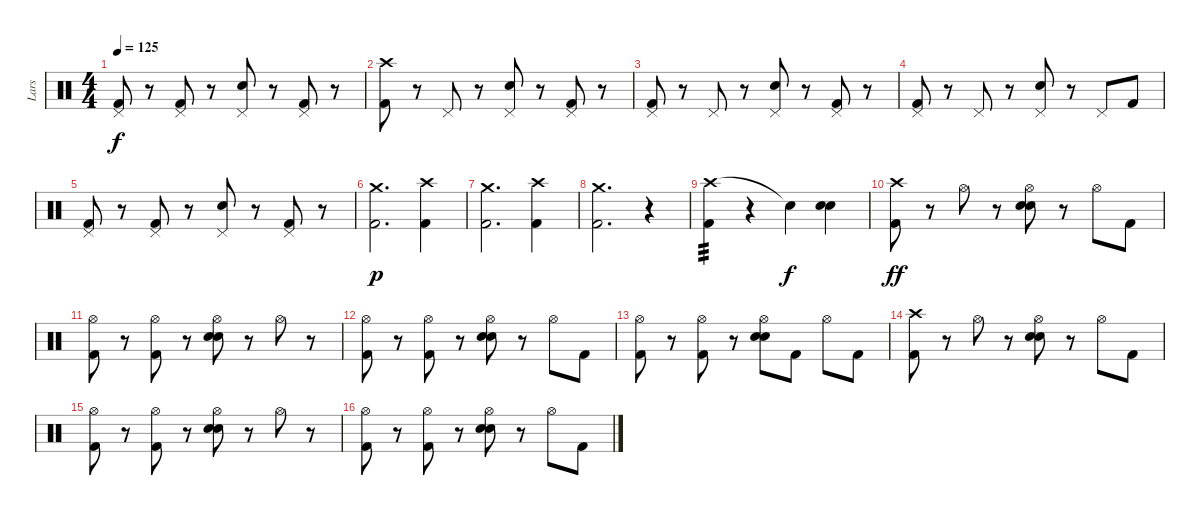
\track ("Lars" "Lars") {instrument percussion}
\staff {score}
\articulation defaults
\ts (4 4)
\tempo 125
\clef neutral
\ks c
("Pedal Hi-Hat (hit)" "Kick (hit) 2").8{dy f} r.8 ("Pedal Hi-Hat (hit)" "Kick (hit) 2").8 r.8 ("Pedal Hi-Hat (hit)" "Electric Snare (hit)").8 r.8 ("Pedal Hi-Hat (hit)" "Kick (hit) 2").8 r.8 |
("Crash high (hit)" "Kick (hit) 2").8 r.8 "Pedal Hi-Hat (hit)".8 r.8 ("Pedal Hi-Hat (hit)" "Electric Snare (hit)").8 r.8 ("Pedal Hi-Hat (hit)" "Kick (hit) 2").8 r.8 |
("Pedal Hi-Hat (hit)" "Kick (hit) 2").8 r.8 "Pedal Hi-Hat (hit)".8 r.8 ("Pedal Hi-Hat (hit)" "Electric Snare (hit)").8 r.8 ("Pedal Hi-Hat (hit)" "Kick (hit) 2").8 r.8 |
("Pedal Hi-Hat (hit)" "Kick (hit) 2").8 r.8 "Pedal Hi-Hat (hit)".8 r.8 ("Pedal Hi-Hat (hit)" "Electric Snare (hit)").8 r.8 "Pedal Hi-Hat (hit)".8 "Kick (hit) 2".8 |
("Pedal Hi-Hat (hit)" "Kick (hit) 2").8 r.8 ("Pedal Hi-Hat (hit)" "Kick (hit) 2").8 r.8 ("Pedal Hi-Hat (hit)" "Electric Snare (hit)").8 r.8 ("Pedal Hi-Hat (hit)" "Kick (hit) 2").8 r.8 |
("Crash medium (hit)" "Kick (hit) 2").2{d dy p} ("Crash high (hit)" "Kick (hit) 2").4 |
("Crash medium (hit)" "Kick (hit) 2").2{d} ("Crash high (hit)" "Kick (hit) 2").4 |
("Crash medium (hit)" "Kick (hit) 2").2{d} r.4 |
("Crash high (hit)" "Kick (hit) 2").4{tp 3} r.4 "Snare (hit)"{t}.4{dy f} ("Electric Snare (hit)" "Electric Snare (hit)").4{bd 60} |
("Crash high (hit)" "Kick (hit) 2").8{dy ff} r.8 "Hi-Hat (open)".8 r.8 ("Hi-Hat (open)" "Electric Snare (hit)" "Electric Snare (hit)").8 r.8 "Hi-Hat (open)".8 "Kick (hit) 2".8 |
("Hi-Hat (open)" "Kick (hit) 2").8 r.8 ("Hi-Hat (open)" "Kick (hit) 2").8 r.8 ("Hi-Hat (open)" "Electric Snare (hit)" "Electric Snare (hit)").8 r.8 "Hi-Hat (open)".8 r.8 |
("Hi-Hat (open)" "Kick (hit) 2").8 r.8 ("Hi-Hat (open)" "Kick (hit) 2").8 r.8 ("Hi-Hat (open)" "Electric Snare (hit)" "Electric Snare (hit)").8 r.8 "Hi-Hat (open)".8 "Kick (hit) 2".8 |
("Hi-Hat (open)" "Kick (hit) 2").8 r.8 ("Hi-Hat (open)" "Kick (hit) 2").8 r.8 ("Hi-Hat (open)" "Electric Snare (hit)" "Electric Snare (hit)").8 "Kick (hit) 2".8 "Hi-Hat (open)".8 "Kick (hit) 2".8 |
("Crash high (hit)" "Kick (hit) 2").8 r.8 "Hi-Hat (open)".8 r.8 ("Hi-Hat (open)" "Electric Snare (hit)" "Electric Snare (hit)").8 r.8 "Hi-Hat (open)".8 "Kick (hit) 2".8 |
("Hi-Hat (open)" "Kick (hit) 2").8 r.8 ("Hi-Hat (open)" "Kick (hit) 2").8 r.8 ("Hi-Hat (open)" "Electric Snare (hit)" "Electric Snare (hit)").8 r.8 "Hi-Hat (open)".8 r.8 |
("Hi-Hat (open)" "Kick (hit) 2").8 r.8 ("Hi-Hat (open)" "Kick (hit) 2").8 r.8 ("Hi-Hat (open)" "Electric Snare (hit)" "Electric Snare (hit)").8 r.8 "Hi-Hat (open)".8 "Kick (hit) 2".8
